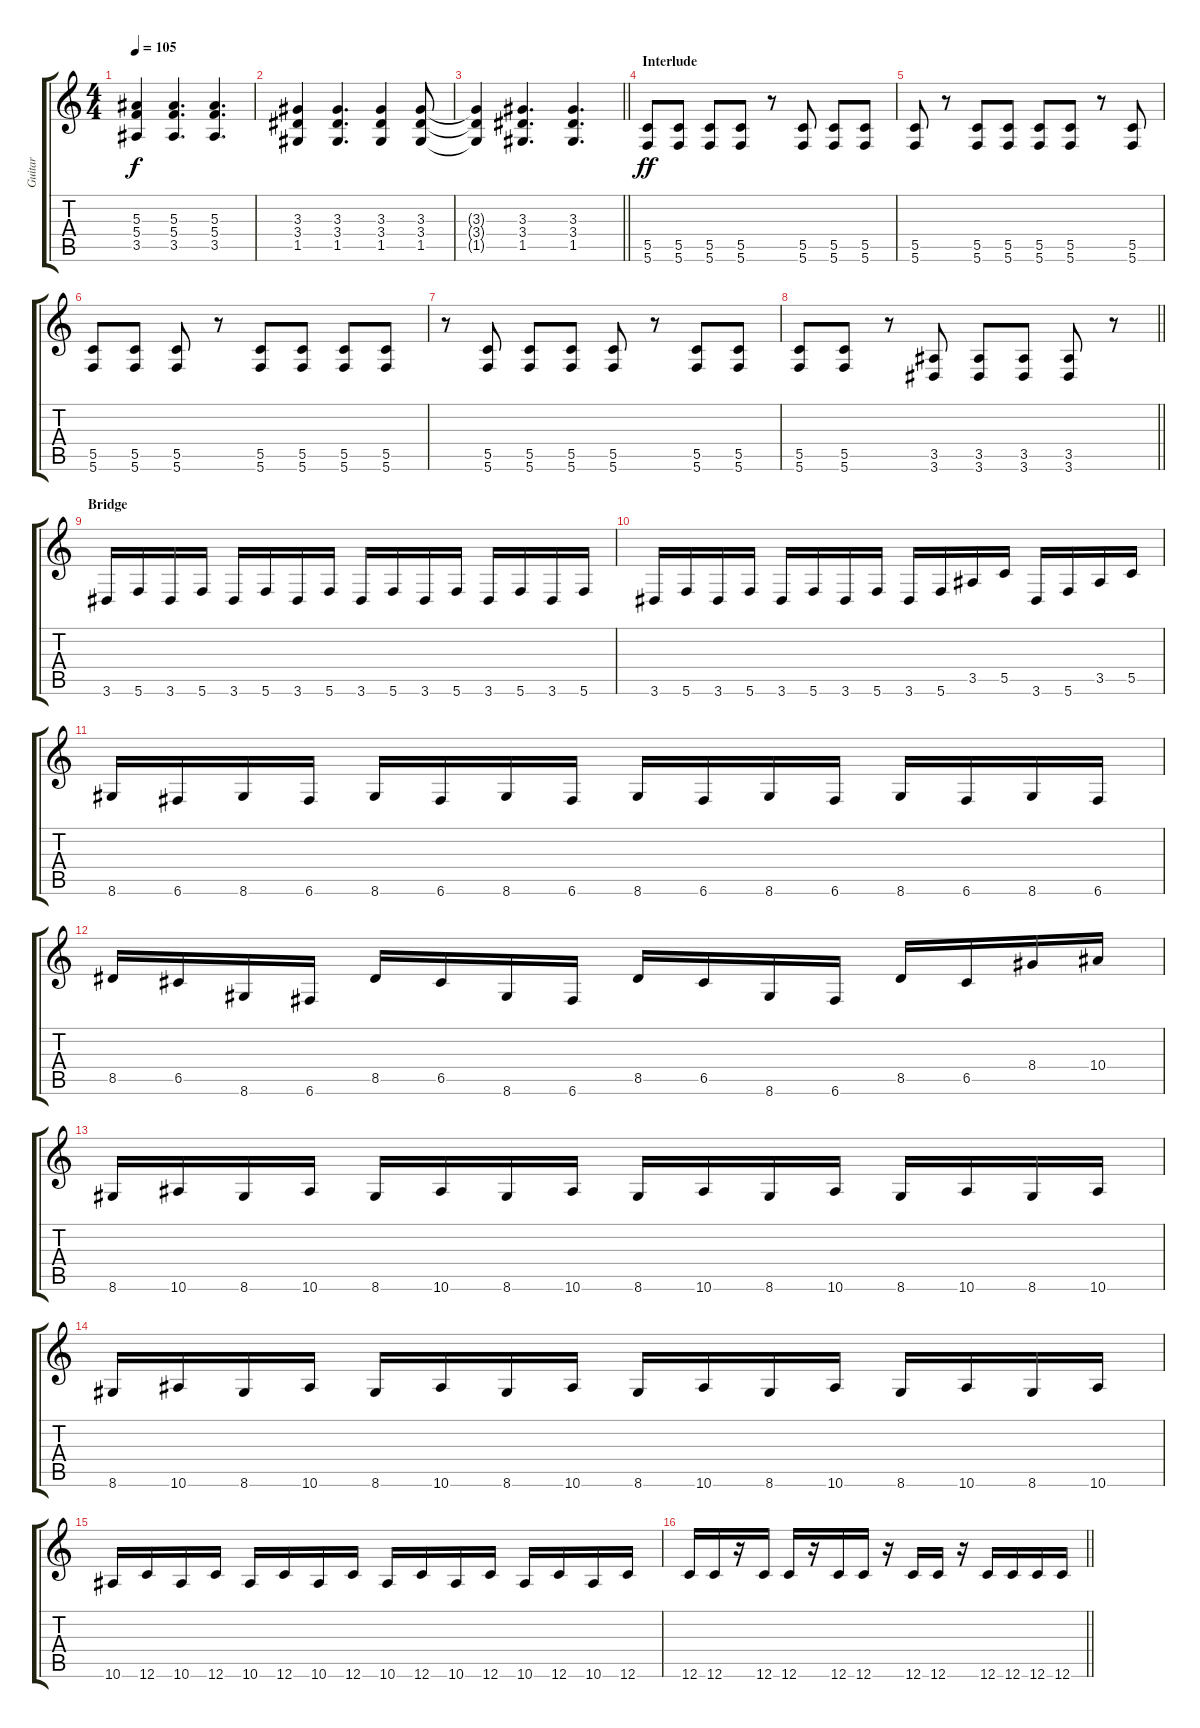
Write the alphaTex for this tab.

\track ("Guitar" "Guitar") {instrument distortionguitar}
\staff {score tabs}
\tuning (D4 A3 F3 C3 G2 C2) {hide}
\ts (4 4)
\tempo 105
\clef g2
\ks c
(5.3{t} 5.4{t} 3.5{t}).4{dy f} (5.3 5.4 3.5).4{d} (5.3 5.4 3.5).4{d} |
(3.3 3.4 1.5).4 (3.3 3.4 1.5).4{d} (3.3 3.4 1.5).4 (3.3 3.4 1.5).8 |
\barLineRight lightlight
(3.3{t} 3.4{t} 1.5{t}).4 (3.3 3.4 1.5).4{d} (3.3 3.4 1.5).4{d} |
\section ("" "Interlude")
(5.5 5.6).8{dy ff} (5.5 5.6).8 (5.5 5.6).8 (5.5 5.6).8 r.8 (5.5 5.6).8 (5.5 5.6).8 (5.5 5.6).8 |
(5.5 5.6).8 r.8 (5.5 5.6).8 (5.5 5.6).8 (5.5 5.6).8 (5.5 5.6).8 r.8 (5.5 5.6).8 |
(5.5 5.6).8 (5.5 5.6).8 (5.5 5.6).8 r.8 (5.5 5.6).8 (5.5 5.6).8 (5.5 5.6).8 (5.5 5.6).8 |
r.8 (5.5 5.6).8 (5.5 5.6).8 (5.5 5.6).8 (5.5 5.6).8 r.8 (5.5 5.6).8 (5.5 5.6).8 |
\barLineRight lightlight
(5.5 5.6).8 (5.5 5.6).8 r.8 (3.5 3.6).8 (3.5 3.6).8 (3.5 3.6).8 (3.5 3.6).8 r.8 |
\section ("" "Bridge")
3.6.16 5.6.16 3.6.16 5.6.16 3.6.16 5.6.16 3.6.16 5.6.16 3.6.16 5.6.16 3.6.16 5.6.16 3.6.16 5.6.16 3.6.16 5.6.16 |
3.6.16 5.6.16 3.6.16 5.6.16 3.6.16 5.6.16 3.6.16 5.6.16 3.6.16 5.6.16 3.5.16 5.5.16 3.6.16 5.6.16 3.5.16 5.5.16 |
8.6.16 6.6.16 8.6.16 6.6.16 8.6.16 6.6.16 8.6.16 6.6.16 8.6.16 6.6.16 8.6.16 6.6.16 8.6.16 6.6.16 8.6.16 6.6.16 |
8.5.16 6.5.16 8.6.16 6.6.16 8.5.16 6.5.16 8.6.16 6.6.16 8.5.16 6.5.16 8.6.16 6.6.16 8.5.16 6.5.16 8.4.16 10.4.16 |
8.6.16 10.6.16 8.6.16 10.6.16 8.6.16 10.6.16 8.6.16 10.6.16 8.6.16 10.6.16 8.6.16 10.6.16 8.6.16 10.6.16 8.6.16 10.6.16 |
8.6.16 10.6.16 8.6.16 10.6.16 8.6.16 10.6.16 8.6.16 10.6.16 8.6.16 10.6.16 8.6.16 10.6.16 8.6.16 10.6.16 8.6.16 10.6.16 |
10.6.16 12.6.16 10.6.16 12.6.16 10.6.16 12.6.16 10.6.16 12.6.16 10.6.16 12.6.16 10.6.16 12.6.16 10.6.16 12.6.16 10.6.16 12.6.16 |
\barLineRight lightlight
12.6.16 12.6.16 r.16 12.6.16 12.6.16 r.16 12.6.16 12.6.16 r.16 12.6.16 12.6.16 r.16 12.6.16 12.6.16 12.6.16 12.6.16
